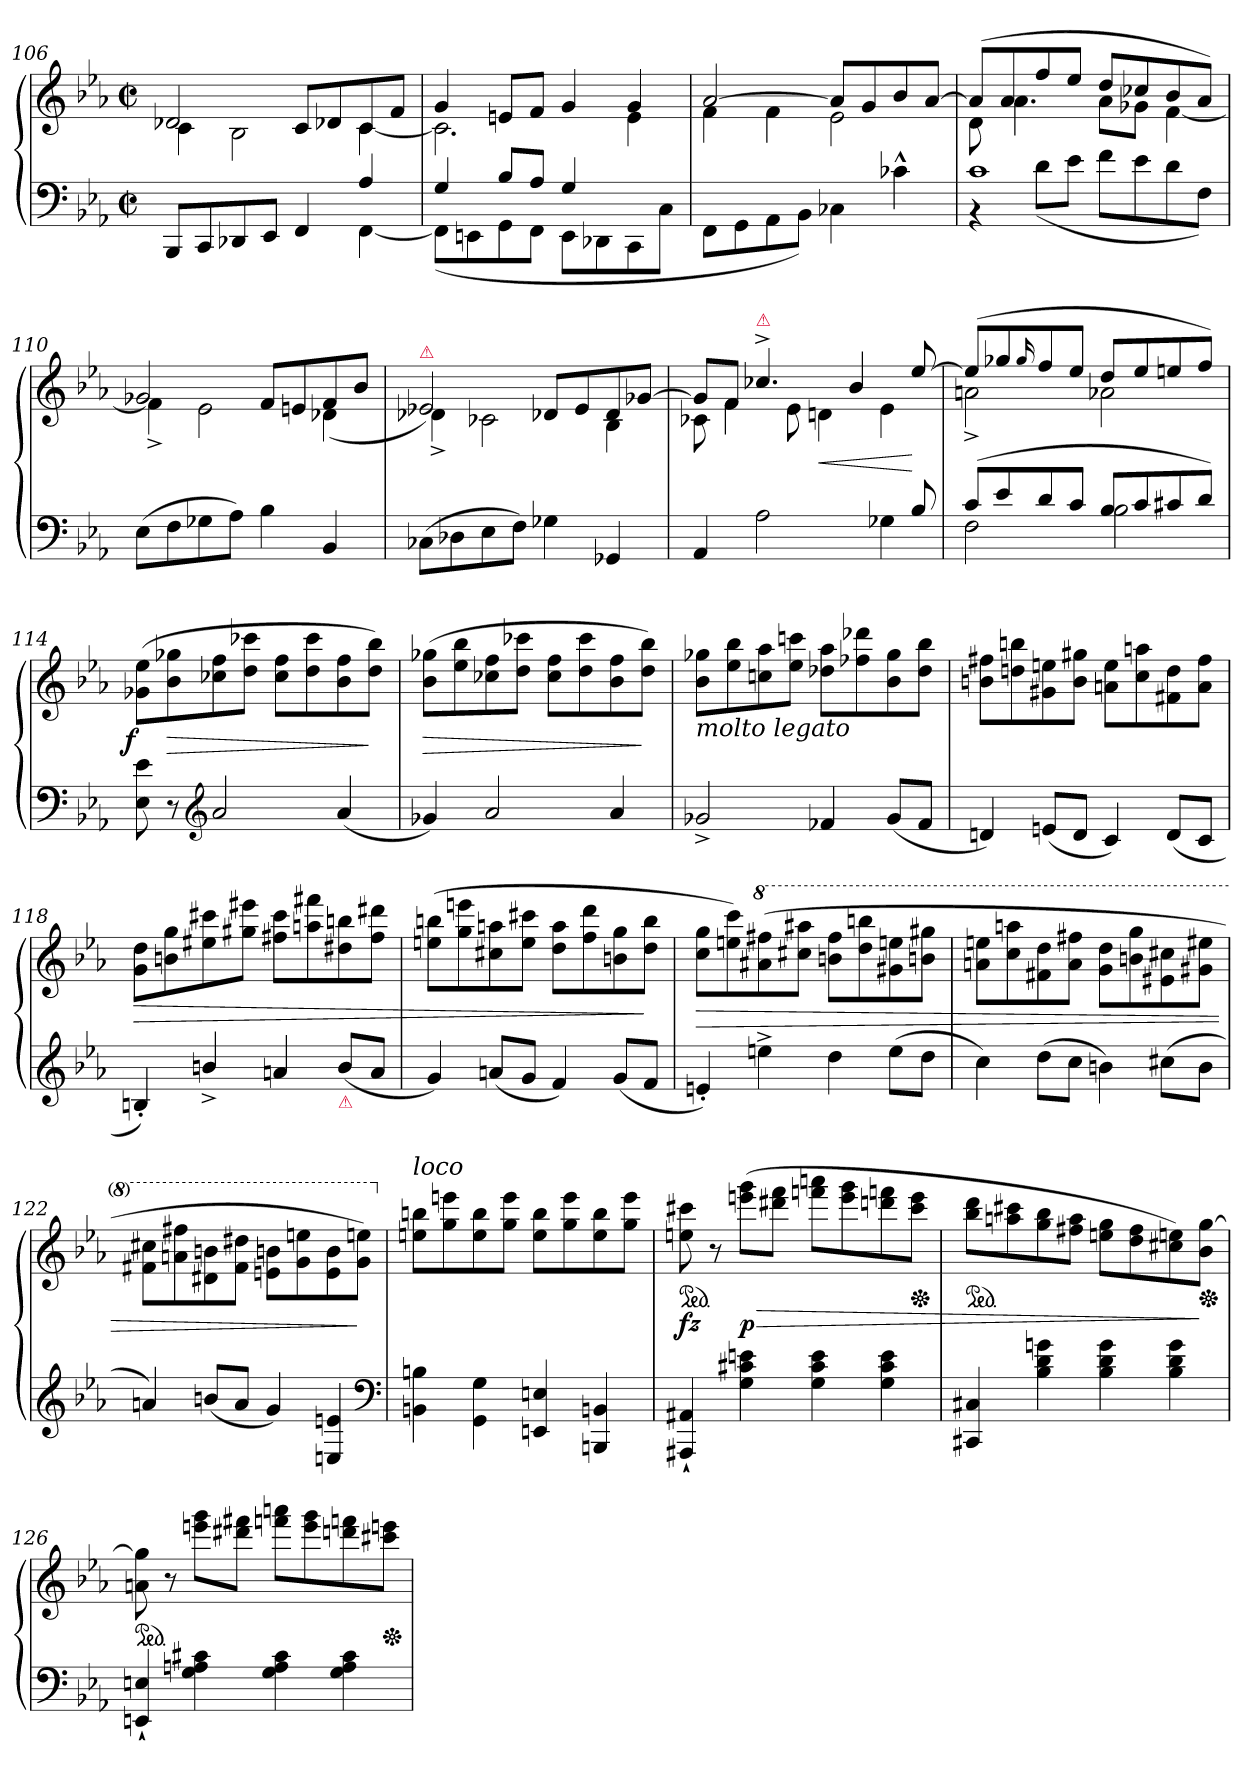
**kern	**kern	**dynam
*part1	*part1	*part1
*staff2	*staff1	*staff1/2
*clefF4	*clefG2	*
*k[b-e-a-]	*k[b-e-a-]	*
*c:	*c:	*
*M2/2	*M2/2	*
*met(c|)	*met(c|)	*
=106	=106	=106
*^	*^	*
8BBB-L	2.ryy	2d-X	4c	.
8CC	.	.	.	.
8DD-X	.	.	2B-	.
8EE-J	.	.	.	.
4FF	.	8cL	.	.
.	.	8d-X	.	.
4A-/	[4FF\	8c	[4c	.
.	.	8fJ	.	.
=107	=107	=107	=107	=107
4G/	(<8FF\L]	4g	2.c]	.
.	8EEn\	.	.	.
8B-/L	8GG\	8enL	.	.
8A-/J	8FF\J	8fJ	.	.
4G/	8EE\L	4g	.	.
.	8DD-X\	.	.	.
4ryy	8CC\	4g	4e	.
.	8C\J	.	.	.
*v	*v	*	*	*
=108	=108	=108	=108
8FF\L	[2a-	4f	.
8GG\	.	.	.
8AA-\	.	4f	.
8BB-\J)	.	.	.
4C-X\	8a-L]	2e-	.
.	8g	.	.
4c-X^^>	8b-	.	.
.	[8a-J	.	.
=109	=109	=109	=109
*^	*	*	*
1c	4rBB	(8a-L]	8d	.
.	.	8a-	4.a-	.
.	(>8d\L	8ff	.	.
.	8e-\J	8ee-J	.	.
.	8f\L	8ddL	8a-L	.
.	8e-\	8cc-X	8g-XJ	.
.	8d\	8b-	[4f	.
.	8F\J)	8a-J)	.	.
*v	*v	*	*	*
=110	=110	=110	=110
(8E-L	2g-X	4f^<]	.
8F	.	.	.
8G-X	.	2e-	.
8A-J)	.	.	.
4B-	8fL	.	.
.	8en	.	.
4BB-	8f	(4d-X	.
.	8b-J	.	.
=111	=111	=111	=111
!	!LO:TX:a:color=crimson:t=⚠	!	!
(8C-XL	2e-X)	4d-X^<	.
8D-X	.	.	.
8E-	.	2c-X	.
8FJ)	.	.	.
4G-X	8d-XL	.	.
.	8e-	.	.
4GG-X	8d-	4B-	.
.	[8g-XJ	.	.
=112	=112	=112	=112
*^	*	*	*
4AA-	4ryy	8g-L]	8c-X	.
.	.	8fJ	4f	.
!	!	!LO:TX:a:color=crimson:t=⚠	!	!
8rcyy	2A-	4.cc-X^<	.	.
2rcyy	.	.	8e-	.
.	.	.	4dn	<
.	.	4b-	.	.
.	4G-X	.	4e-	.
8B-	.	[8ee-	.	[
=113	=113	=113	=113	=113
(8cL	2F	(8ee-L]	2an^<	.
8e-	.	8gg-X	.	.
.	.	16qqgg-/	.	.
8d	.	8ff	.	.
8cJ	.	8ee-J	.	.
8B-L	2B-	8ddL	2a-X	.
8c	.	8ee-	.	.
8c#X	.	8een	.	.
8dJ)	.	8ffJ)	.	.
*v	*v	*	*	*
*	*v	*v	*
=114	=114	=114
!	!	!LO:DY:rj
8E- 8e-	(8g-X 8ee-L	f
8r	8b- 8gg-X	>
*clefG2	*	*
2a-	8cc-X 8ff	.
.	8dd 8ccc-XJ	.
.	8cc- 8ffL	.
.	8dd 8ccc-	.
(4a-	8b- 8ff	.
.	8dd 8bb-J)	]
=115	=115	=115
4g-X)	(8b- 8gg-XL	>
.	8ee- 8bb-	.
2a-	8cc-X 8ff	.
.	8dd 8ccc-XJ	.
.	8cc- 8ffL	.
.	8dd 8ccc-	.
4a-	8b- 8ff	.
.	8dd 8bb-J)	]
=116	=116	=116
!	!LO:TX:b:i:t=molto legato	!
2g-X^<	8b- 8gg-XL	.
.	8ee- 8bb-	.
.	8ccn 8aa-	.
.	8ee- 8cccnJ	.
4f-X	8dd-X 8aa-L	.
.	8ff-X 8ddd-X	.
(8g-L	8b- 8gg-	.
8f-J	8dd- 8bb-J	.
=117	=117	=117
4dn)	8bn 8ff#XL	.
.	8ddn 8bbn	.
(8enL	8g#X 8een	.
8dJ	8b 8gg#XJ	.
4c)	8an 8eeL	.
.	8cc 8aan	.
(8dL	8f#X 8dd	.
8cJ	8a 8ff#J	.
=118	=118	=118
4Bn'<)	8g 8ddL	>
.	8bn 8gg	.
4bn^>/	8ee#X 8ccc#X	.
.	8gg#X 8eee#XJ	.
4an	8ff#X 8ccc#L	.
.	8aan 8fff#X	.
!LO:TX:b:color=crimson:t=⚠	!	!
(<8bL	8dd#X 8bbn	.
8aJ	8ff# 8ddd#XJ	.
=119	=119	=119
4g)	(8een 8bbnL	.
.	8gg 8eeen	.
(8anL	8cc#X 8aan	.
8gJ	8ee 8ccc#XJ	.
4f)	8dd 8aaL	.
.	8ff 8ddd	.
(8gL	8bn 8gg	.
8fJ	8dd 8bbJ	]
=120	=120	=120
4en'<)	8cc\ 8gg\L	>
.	8een\ 8ccc\)	.
*	*8va	*
4een^>	(8aa#X\ 8fff#X\	.
.	8ccc#X\ 8aaa#X\J	.
4dd	8bbn 8fff#L	.
.	8ddd 8bbbn	.
(8eeL	8gg#X 8eeen	.
8ddJ	8bbn 8ggg#XJ	.
=121	=121	=121
4cc)	8aan 8eeenL	.
.	8ccc 8aaan	.
(8ddL	8ff#X 8ddd	.
8ccJ	8aa 8fff#XJ	.
4bn)	8gg 8dddL	.
.	8bbn 8ggg	.
(8cc#XL	8ee#X 8ccc#X	.
8bJ	8gg#X 8eee#XJ	.
=122	=122	=122
4an)	8ff#X\ 8ccc#X\L	.
.	8aan\ 8fff#X\	.
(8bnL	8dd#X\ 8bbn\	.
8aJ	8ff#\ 8ddd#X\J	.
4g)	8een\ 8bbn\L	.
.	8gg\ 8eeen\	.
4En 4en	8ee\ 8bb\	.
.	8gg\ 8eeen\J)	]
*clefF4	*	*
=123	=123	=123
*	*X8va	*
!	!LO:TX:a:i:t=loco	!
4BBn 4Bn	8een 8bbnL	.
.	8gg 8eeen	.
4GG\ 4G\	8ee 8bb	.
.	8gg 8eeeJ	.
4EEn 4En	8ee 8bbL	.
.	8gg 8eee	.
4BBBn 4BBn	8ee 8bb	.
.	8gg 8eeeJ	.
=124	=124	=124
*	*ped	*
4AAA#X`< 4AA#X`<	8een 8ccc#X	fz
.	8r	.
4G 4c#X 4en	(8eeen 8gggL	> p
.	8ddd#X 8fffJ	.
4G 4c# 4e	8fffn 8aaanL	.
.	8eee 8ggg	.
4G 4c# 4e	8dddn 8fffn	.
*	*Xped	*
.	8ccc# 8eeeJ	.
=125	=125	=125
*	*ped	*
4CC#X 4C#X	8bb- 8dddL	.
.	8aan 8ccc#X	.
4B- 4d 4gn	8gg 8bb-	.
.	8ff#X 8aaJ	.
4B- 4d 4g	8een 8ggL	.
.	8dd 8ff#	.
4B- 4d 4g	8cc#X 8een)	.
*	*Xped	*
.	8b- [8ggJ	]
=126	=126	=126
*	*ped	*
4EEn`< 4En`<	8an 8gg]	.
.	8r	.
4G 4An 4c#X	8eeen 8gggL	.
.	8ddd#X 8fff#XJ	.
4G 4A 4c#	8fffn 8aaanL	.
.	8eee 8ggg	.
4G 4A 4c#	8dddn 8fffn	.
*	*Xped	*
.	8ccc#X 8eeenJ	.
=	=	=
*-	*-	*-
